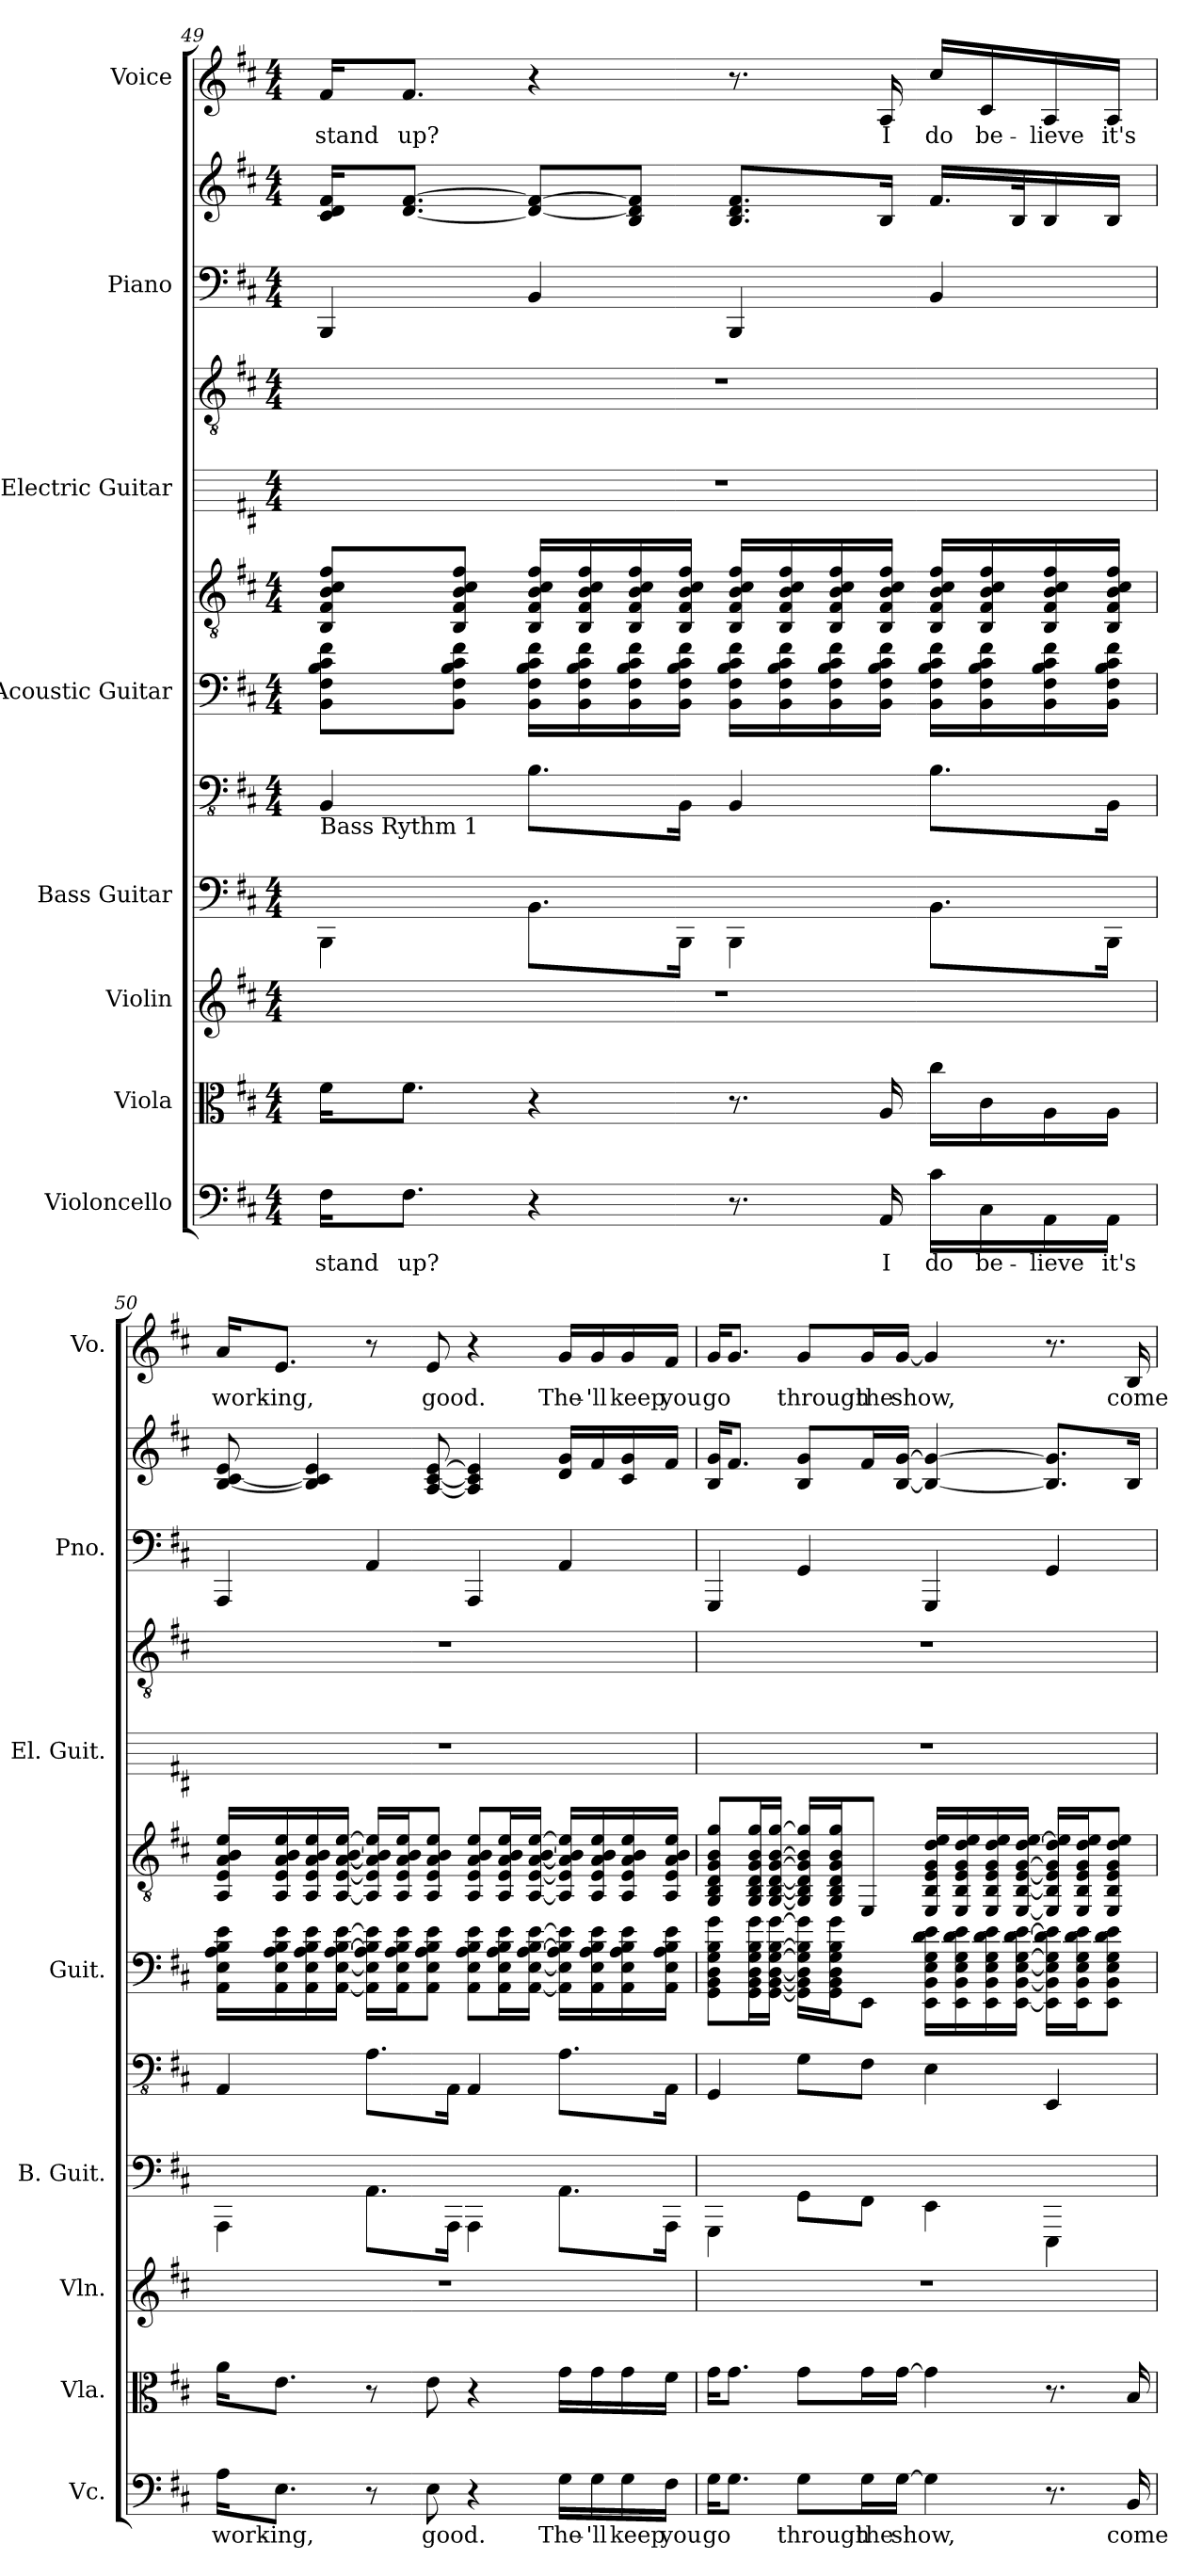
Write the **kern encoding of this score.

**kern	**text	**kern	**kern	**kern	**kern	**kern	**kern	**kern	**kern	**kern	**kern	**kern	**text
*part8	*part8	*part7	*part6	*part5	*part5	*part4	*part4	*part3	*part3	*part2	*part2	*part1	*part1
*staff12	*staff12	*staff11	*staff10	*staff9	*staff8	*staff7	*staff6	*staff5	*staff4	*staff3	*staff2	*staff1	*staff1
*I"Violoncello	*	*I"Viola	*I"Violin	*I"Bass Guitar	*	*I"Acoustic Guitar	*	*I"Electric Guitar	*	*I"Piano	*	*I"Voice	*
*I'Vc.	*	*I'Vla.	*I'Vln.	*I'B. Guit.	*	*I'Guit.	*	*I'El. Guit.	*	*I'Pno.	*	*I'Vo.	*
*clefF4	*	*clefC3	*clefG2	*	*clefFv4	*	*clefGv2	*	*clefGv2	*clefF4	*clefG2	*clefG2	*
*k[f#c#]	*	*k[f#c#]	*k[f#c#]	*k[f#c#]	*k[f#c#]	*k[f#c#]	*k[f#c#]	*k[f#c#]	*k[f#c#]	*k[f#c#]	*k[f#c#]	*k[f#c#]	*
*M4/4	*	*M4/4	*M4/4	*M4/4	*M4/4	*M4/4	*M4/4	*M4/4	*M4/4	*M4/4	*M4/4	*M4/4	*
=49	=49	=49	=49	=49	=49	=49	=49	=49	=49	=49	=49	=49	=49
!	!	!	!	!	!LO:TX:b:t=Bass Rythm 1	!	!	!	!	!	!	!	!
16F#\KL	stand	16f#\KL	1r	4BBB\	4BBB/	8BB\ 8F#\ 8B\ 8c#\ 8f#\L	8BB/ 8F#/ 8B/ 8c#/ 8f#/L	1r	1r	4BBB/	16c#/ 16d/ 16f#/KL	16f#/KL	stand
8.F#\J	up?	8.f#\J	.	.	.	.	.	.	.	.	[8.d/ [8.f#/J	8.f#/J	up?
.	.	.	.	.	.	8BB\ 8F#\ 8B\ 8c#\ 8f#\J	8BB/ 8F#/ 8B/ 8c#/ 8f#/J	.	.	.	.	.	.
4r	.	4r	.	8.BB\L	8.BB\L	16BB\ 16F#\ 16B\ 16c#\ 16f#\LL	16BB/ 16F#/ 16B/ 16c#/ 16f#/LL	.	.	4BB/	8d/_ 8f#/_L	4r	.
.	.	.	.	.	.	16BB\ 16F#\ 16B\ 16c#\ 16f#\	16BB/ 16F#/ 16B/ 16c#/ 16f#/	.	.	.	.	.	.
.	.	.	.	.	.	16BB\ 16F#\ 16B\ 16c#\ 16f#\	16BB/ 16F#/ 16B/ 16c#/ 16f#/	.	.	.	8B/ 8d/] 8f#/]J	.	.
.	.	.	.	16BBB\Jk	16BBB\Jk	16BB\ 16F#\ 16B\ 16c#\ 16f#\JJ	16BB/ 16F#/ 16B/ 16c#/ 16f#/JJ	.	.	.	.	.	.
8.r	.	8.r	.	4BBB\	4BBB/	16BB\ 16F#\ 16B\ 16c#\ 16f#\LL	16BB/ 16F#/ 16B/ 16c#/ 16f#/LL	.	.	4BBB/	8.B/ 8.d/ 8.f#/L	8.r	.
.	.	.	.	.	.	16BB\ 16F#\ 16B\ 16c#\ 16f#\	16BB/ 16F#/ 16B/ 16c#/ 16f#/	.	.	.	.	.	.
.	.	.	.	.	.	16BB\ 16F#\ 16B\ 16c#\ 16f#\	16BB/ 16F#/ 16B/ 16c#/ 16f#/	.	.	.	.	.	.
16AA/	I	16A/	.	.	.	16BB\ 16F#\ 16B\ 16c#\ 16f#\JJ	16BB/ 16F#/ 16B/ 16c#/ 16f#/JJ	.	.	.	16B/Jk	16A/	I
16c#\LL	do	16cc#\LL	.	8.BB\L	8.BB\L	16BB\ 16F#\ 16B\ 16c#\ 16f#\LL	16BB/ 16F#/ 16B/ 16c#/ 16f#/LL	.	.	4BB/	16.f#/LL	16cc#/LL	do
16C#\	be-	16c#\	.	.	.	16BB\ 16F#\ 16B\ 16c#\ 16f#\	16BB/ 16F#/ 16B/ 16c#/ 16f#/	.	.	.	.	16c#/	be-
.	.	.	.	.	.	.	.	.	.	.	32B/K	.	.
16AA\	-lieve	16A\	.	.	.	16BB\ 16F#\ 16B\ 16c#\ 16f#\	16BB/ 16F#/ 16B/ 16c#/ 16f#/	.	.	.	16B/	16A/	-lieve
16AA\JJ	it's	16A\JJ	.	16BBB\Jk	16BBB\Jk	16BB\ 16F#\ 16B\ 16c#\ 16f#\JJ	16BB/ 16F#/ 16B/ 16c#/ 16f#/JJ	.	.	.	16B/JJ	16A/JJ	it's
!!LO:PB:g=z
=50	=50	=50	=50	=50	=50	=50	=50	=50	=50	=50	=50	=50	=50
16A\KL	work-	16a\KL	1r	4AAA\	4AAA/	16AA\ 16E\ 16A\ 16B\ 16e\LL	16AA/ 16E/ 16A/ 16B/ 16e/LL	1r	1r	4AAA/	[8B/ [8c#/ 8e/	16a/KL	work-
8.E\J	-ing,	8.e\J	.	.	.	16AA\ 16E\ 16A\ 16B\ 16e\	16AA/ 16E/ 16A/ 16B/ 16e/	.	.	.	.	8.e/J	-ing,
.	.	.	.	.	.	16AA\ 16E\ 16A\ 16B\ 16e\	16AA/ 16E/ 16A/ 16B/ 16e/	.	.	.	4B/] 4c#/] 4e/	.	.
.	.	.	.	.	.	[16AA\ [16E\ [16A\ [16B\ [16e\JJ	[16AA/ [16E/ [16A/ [16B/ [16e/JJ	.	.	.	.	.	.
8r	.	8r	.	8.AA\L	8.AA\L	16AA\] 16E\] 16A\] 16B\] 16e\]LL	16AA/] 16E/] 16A/] 16B/] 16e/]LL	.	.	4AA/	.	8r	.
.	.	.	.	.	.	16AA\ 16E\ 16A\ 16B\ 16e\J	16AA/ 16E/ 16A/ 16B/ 16e/J	.	.	.	.	.	.
8E\	good.	8e\	.	.	.	8AA\ 8E\ 8A\ 8B\ 8e\J	8AA/ 8E/ 8A/ 8B/ 8e/J	.	.	.	[8A/ [8c#/ [8e/	8e/	good.
.	.	.	.	16AAA\Jk	16AAA\Jk	.	.	.	.	.	.	.	.
4r	.	4r	.	4AAA\	4AAA/	8AA\ 8E\ 8A\ 8B\ 8e\L	8AA/ 8E/ 8A/ 8B/ 8e/L	.	.	4AAA/	4A/] 4c#/] 4e/]	4r	.
.	.	.	.	.	.	16AA\ 16E\ 16A\ 16B\ 16e\L	16AA/ 16E/ 16A/ 16B/ 16e/L	.	.	.	.	.	.
.	.	.	.	.	.	[16AA\ [16E\ [16A\ [16B\ [16e\JJ	[16AA/ [16E/ [16A/ [16B/ [16e/JJ	.	.	.	.	.	.
16G\LL	The-	16g\LL	.	8.AA\L	8.AA\L	16AA\] 16E\] 16A\] 16B\] 16e\]LL	16AA/] 16E/] 16A/] 16B/] 16e/]LL	.	.	4AA/	16d/ 16g/LL	16g/LL	The-
16G\	-'ll	16g\	.	.	.	16AA\ 16E\ 16A\ 16B\ 16e\	16AA/ 16E/ 16A/ 16B/ 16e/	.	.	.	16f#/	16g/	-'ll
16G\	keep	16g\	.	.	.	16AA\ 16E\ 16A\ 16B\ 16e\	16AA/ 16E/ 16A/ 16B/ 16e/	.	.	.	16c#/ 16g/	16g/	keep
16F#\JJ	you	16f#\JJ	.	16AAA\Jk	16AAA\Jk	16AA\ 16E\ 16A\ 16B\ 16e\JJ	16AA/ 16E/ 16A/ 16B/ 16e/JJ	.	.	.	16f#/JJ	16f#/JJ	you
=51	=51	=51	=51	=51	=51	=51	=51	=51	=51	=51	=51	=51	=51
16G\KL	go	16g\KL	1r	4GGG\	4GGG/	8GG\ 8BB\ 8D\ 8G\ 8B\ 8g\L	8GG/ 8BB/ 8D/ 8G/ 8B/ 8g/L	1r	1r	4GGG/	16B/ 16g/KL	16g/KL	go
8.G\J	.	8.g\J	.	.	.	.	.	.	.	.	8.f#/J	8.g/J	.
.	.	.	.	.	.	16GG\ 16BB\ 16D\ 16G\ 16B\ 16g\L	16GG/ 16BB/ 16D/ 16G/ 16B/ 16g/L	.	.	.	.	.	.
.	.	.	.	.	.	[16GG\ [16BB\ [16D\ [16G\ [16B\ [16g\JJ	[16GG/ [16BB/ [16D/ [16G/ [16B/ [16g/JJ	.	.	.	.	.	.
8G\L	through	8g\L	.	8GG\L	8GG\L	16GG\] 16BB\] 16D\] 16G\] 16B\] 16g\]LL	16GG/] 16BB/] 16D/] 16G/] 16B/] 16g/]LL	.	.	4GG/	8B/ 8g/L	8g/L	through
.	.	.	.	.	.	16GG\ 16BB\ 16D\ 16G\ 16B\ 16g\J	16GG/ 16BB/ 16D/ 16G/ 16B/ 16g/J	.	.	.	.	.	.
16G\L	the	16g\L	.	8FF#\J	8FF#\J	8EE\J	8EE/J	.	.	.	16f#/L	16g/L	the
[16G\JJ	show,	[16g\JJ	.	.	.	.	.	.	.	.	[16B/ [16g/JJ	[16g/JJ	show,
4G\]	.	4g\]	.	4EE\	4EE\	16EE\ 16BB\ 16E\ 16G\ 16d\ 16e\LL	16EE/ 16BB/ 16E/ 16G/ 16d/ 16e/LL	.	.	4GGG/	4B/_ 4g/_	4g/]	.
.	.	.	.	.	.	16EE\ 16BB\ 16E\ 16G\ 16d\ 16e\	16EE/ 16BB/ 16E/ 16G/ 16d/ 16e/	.	.	.	.	.	.
.	.	.	.	.	.	16EE\ 16BB\ 16E\ 16G\ 16d\ 16e\	16EE/ 16BB/ 16E/ 16G/ 16d/ 16e/	.	.	.	.	.	.
.	.	.	.	.	.	[16EE\ [16BB\ [16E\ [16G\ [16d\ [16e\JJ	[16EE/ [16BB/ [16E/ [16G/ [16d/ [16e/JJ	.	.	.	.	.	.
8.r	.	8.r	.	4EEE\	4EEE/	16EE\] 16BB\] 16E\] 16G\] 16d\] 16e\]LL	16EE/] 16BB/] 16E/] 16G/] 16d/] 16e/]LL	.	.	4GG/	8.B/] 8.g/]L	8.r	.
.	.	.	.	.	.	16EE\ 16BB\ 16E\ 16G\ 16d\ 16e\J	16EE/ 16BB/ 16E/ 16G/ 16d/ 16e/J	.	.	.	.	.	.
.	.	.	.	.	.	8EE\ 8BB\ 8E\ 8G\ 8d\ 8e\J	8EE/ 8BB/ 8E/ 8G/ 8d/ 8e/J	.	.	.	.	.	.
16BB/	come	16B/	.	.	.	.	.	.	.	.	16B/Jk	16B/	come
=	=	=	=	=	=	=	=	=	=	=	=	=	=
*-	*-	*-	*-	*-	*-	*-	*-	*-	*-	*-	*-	*-	*-
